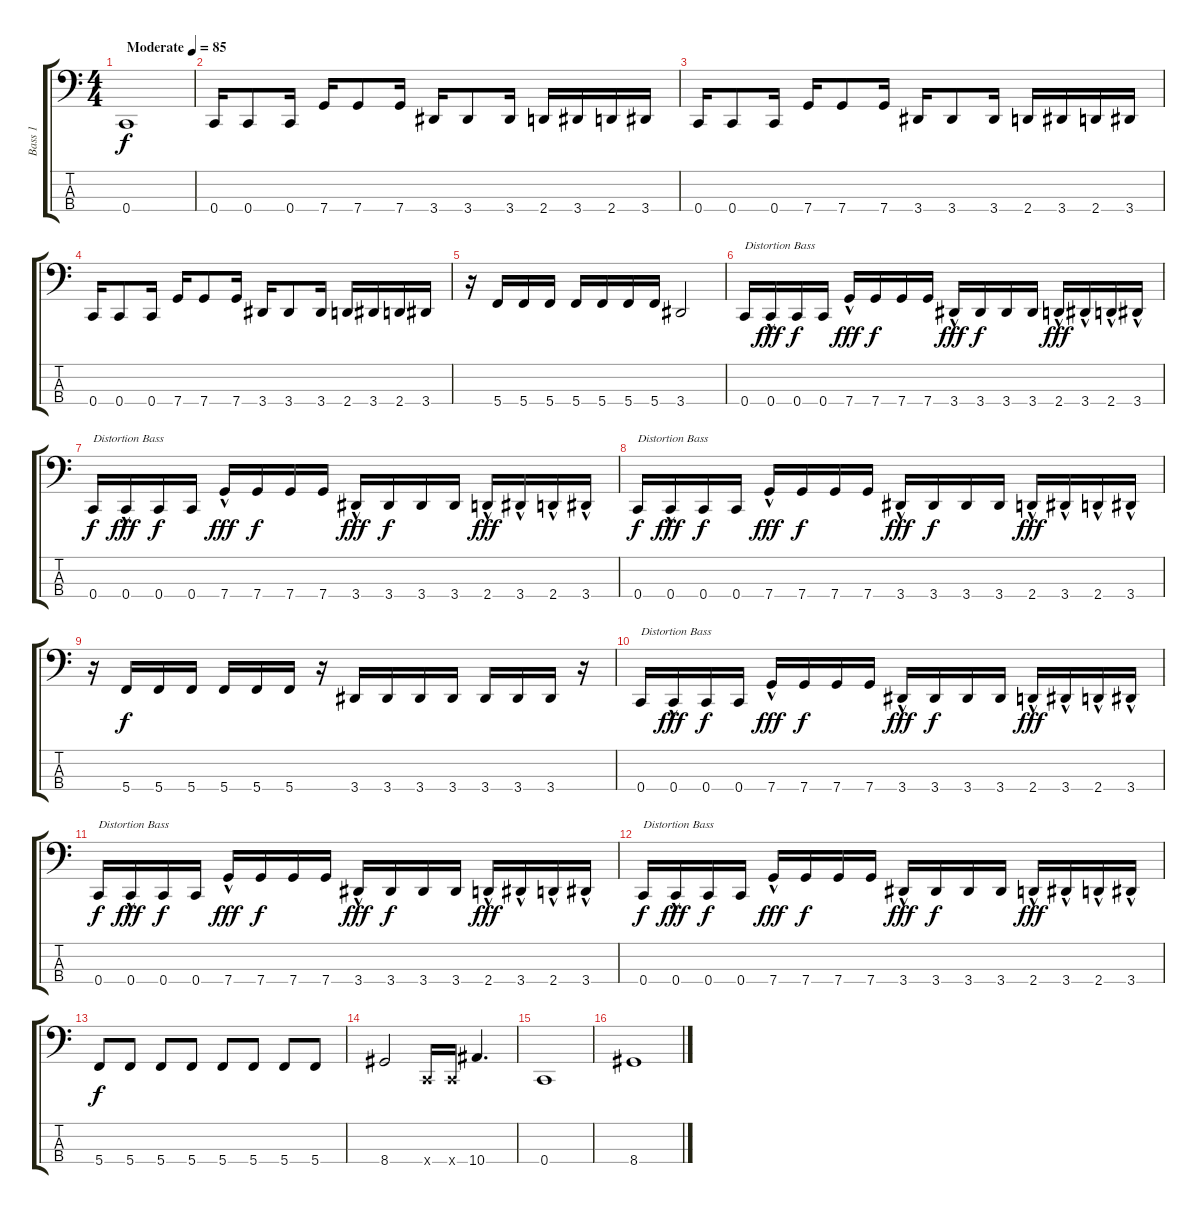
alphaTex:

\track ("Bass 1" "Bass 1") {instrument electricbasspick}
\staff {score tabs}
\tuning (F2 C2 G1 C1) {hide}
\ts (4 4)
\tempo (85 "Moderate")
\clef f4
\ks c
0.4.1{dy f instrument electricbasspick} |
0.4.16 0.4.8 0.4.16 7.4.16 7.4.8 7.4.16 3.4.16 3.4.8 3.4.16 2.4.16 3.4.16 2.4.16 3.4.16 |
0.4.16 0.4.8 0.4.16 7.4.16 7.4.8 7.4.16 3.4.16 3.4.8 3.4.16 2.4.16 3.4.16 2.4.16 3.4.16 |
0.4.16 0.4.8 0.4.16 7.4.16 7.4.8 7.4.16 3.4.16 3.4.8 3.4.16 2.4.16 3.4.16 2.4.16 3.4.16 |
r.16 5.4.16 5.4.16 5.4.16 5.4.16 5.4.16 5.4.16 5.4.16 3.4.2 |
0.4.16{txt "Distortion Bass"} 0.4{hac}.16{dy fff} 0.4.16{dy f} 0.4.16 7.4{hac}.16{dy fff} 7.4.16{dy f} 7.4.16 7.4.16 3.4{hac}.16{dy fff} 3.4.16{dy f} 3.4.16 3.4.16 2.4{hac}.16{dy fff} 3.4{hac}.16 2.4{hac}.16 3.4{hac}.16 |
0.4.16{txt "Distortion Bass" dy f} 0.4{hac}.16{dy fff} 0.4.16{dy f} 0.4.16 7.4{hac}.16{dy fff} 7.4.16{dy f} 7.4.16 7.4.16 3.4{hac}.16{dy fff} 3.4.16{dy f} 3.4.16 3.4.16 2.4{hac}.16{dy fff} 3.4{hac}.16 2.4{hac}.16 3.4{hac}.16 |
0.4.16{txt "Distortion Bass" dy f} 0.4{hac}.16{dy fff} 0.4.16{dy f} 0.4.16 7.4{hac}.16{dy fff} 7.4.16{dy f} 7.4.16 7.4.16 3.4{hac}.16{dy fff} 3.4.16{dy f} 3.4.16 3.4.16 2.4{hac}.16{dy fff} 3.4{hac}.16 2.4{hac}.16 3.4{hac}.16 |
r.16 5.4.16{dy f} 5.4.16 5.4.16 5.4.16 5.4.16 5.4.16 r.16 3.4.16 3.4.16 3.4.16 3.4.16 3.4.16 3.4.16 3.4.16 r.16 |
0.4.16{txt "Distortion Bass"} 0.4{hac}.16{dy fff} 0.4.16{dy f} 0.4.16 7.4{hac}.16{dy fff} 7.4.16{dy f} 7.4.16 7.4.16 3.4{hac}.16{dy fff} 3.4.16{dy f} 3.4.16 3.4.16 2.4{hac}.16{dy fff} 3.4{hac}.16 2.4{hac}.16 3.4{hac}.16 |
0.4.16{txt "Distortion Bass" dy f} 0.4{hac}.16{dy fff} 0.4.16{dy f} 0.4.16 7.4{hac}.16{dy fff} 7.4.16{dy f} 7.4.16 7.4.16 3.4{hac}.16{dy fff} 3.4.16{dy f} 3.4.16 3.4.16 2.4{hac}.16{dy fff} 3.4{hac}.16 2.4{hac}.16 3.4{hac}.16 |
0.4.16{txt "Distortion Bass" dy f} 0.4{hac}.16{dy fff} 0.4.16{dy f} 0.4.16 7.4{hac}.16{dy fff} 7.4.16{dy f} 7.4.16 7.4.16 3.4{hac}.16{dy fff} 3.4.16{dy f} 3.4.16 3.4.16 2.4{hac}.16{dy fff} 3.4{hac}.16 2.4{hac}.16 3.4{hac}.16 |
5.4.8{dy f} 5.4.8 5.4.8 5.4.8 5.4.8 5.4.8 5.4.8 5.4.8 |
8.4.2 0.4{x}.16 0.4{x}.16 10.4.4{d} |
0.4.1 |
8.4.1
